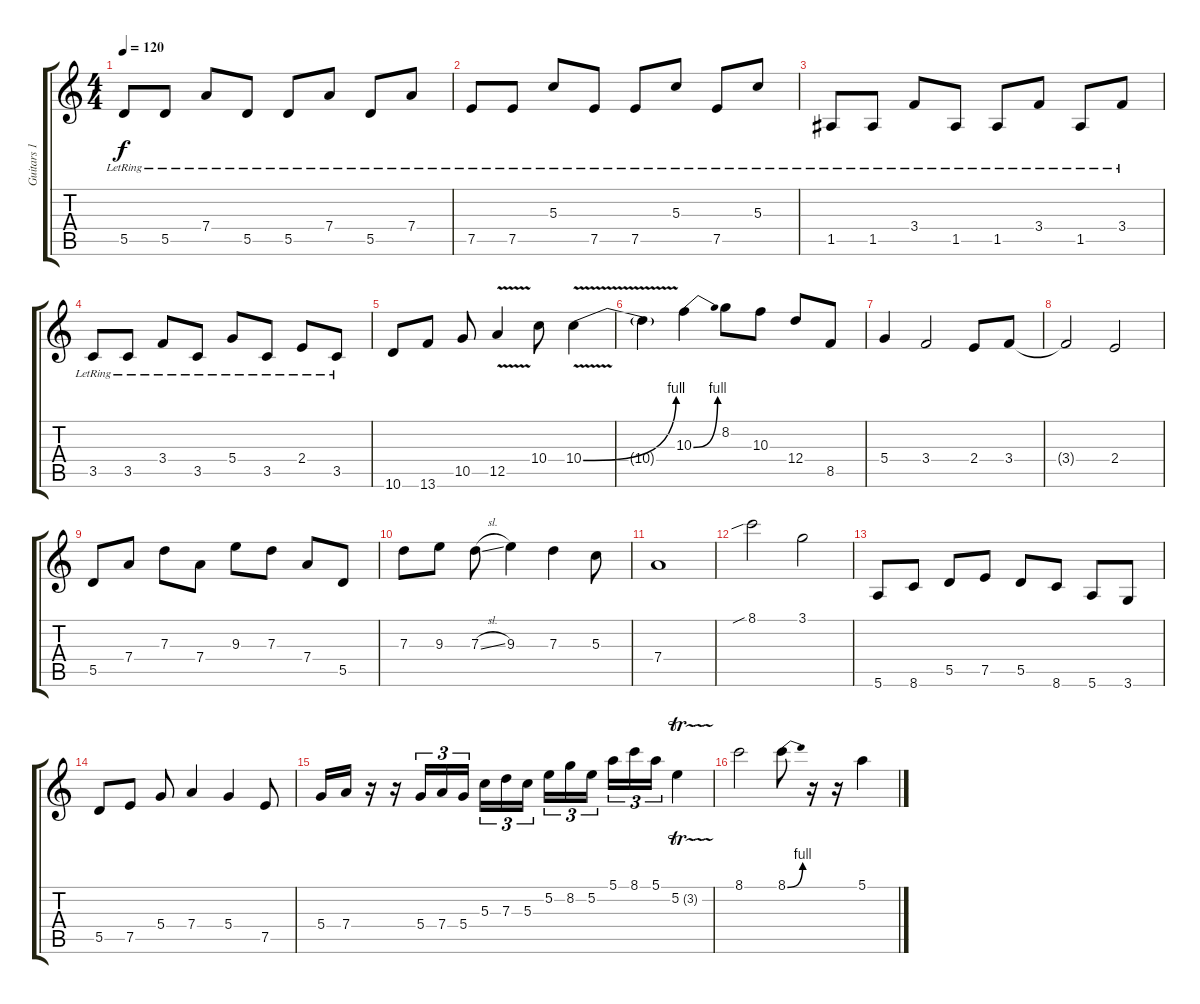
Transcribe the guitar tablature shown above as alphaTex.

\track ("Guitars 1" "Guitars 1") {instrument electricguitarjazz}
\staff {score tabs}
\tuning (E4 B3 G3 D3 A2 E2) {hide}
\ts (4 4)
\tempo 120
\clef g2
\ks c
5.5{lr}.8{dy f} 5.5{lr}.8 7.4{lr}.8 5.5{lr}.8 5.5{lr}.8 7.4{lr}.8 5.5{lr}.8 7.4{lr}.8 |
7.5{lr}.8 7.5{lr}.8 5.3{lr}.8 7.5{lr}.8 7.5{lr}.8 5.3{lr}.8 7.5{lr}.8 5.3{lr}.8 |
1.5{lr}.8 1.5{lr}.8 3.4{lr}.8 1.5{lr}.8 1.5{lr}.8 3.4{lr}.8 1.5{lr}.8 3.4{lr}.8 |
3.5{lr}.8 3.5{lr}.8 3.4{lr}.8 3.5{lr}.8 5.4{lr}.8 3.5{lr}.8 2.4{lr}.8 3.5{lr}.8 |
10.6.8{instrument altosax} 13.6.8{instrument altosax} 10.5.8 12.5{v}.4 10.4.8 10.4{be (bend 0 0 60 4) v}.4 |
10.4{t}.4 10.3{be (bend 0 0 60 4)}.4 8.2.8 10.3.8 12.4.8 8.5.8 |
5.4.4 3.4.2 2.4.8 3.4.8 |
3.4{t}.2 2.4.2 |
5.5.8 7.4.8 7.3.8 7.4.8 9.3.8 7.3.8 7.4.8 5.5.8 |
7.3.8 9.3.8 7.3{sl}.8 9.3.4 7.3.4 5.3.8 |
7.4.1 |
8.1{sib}.2 3.1.2 |
5.6.8 8.6.8 5.5.8 7.5.8 5.5.8 8.6.8 5.6.8 3.6.8 |
5.5.8 7.5.8 5.4.8 7.4.4 5.4.4 7.5.8 |
5.4.16 7.4.16 r.16 r.16 5.4.16{tu (3 2)} 7.4.16{tu (3 2)} 5.4.16{tu (3 2)} 5.3.16{tu (3 2)} 7.3.16{tu (3 2)} 5.3.16{tu (3 2)} 5.2.16{tu (3 2)} 8.2.16{tu (3 2)} 5.2.16{tu (3 2)} 5.1.16{tu (3 2)} 8.1.16{tu (3 2)} 5.1.16{tu (3 2)} 5.2{tr (3 16)}.4 |
8.1.2 8.1{be (bend 0 0 60 4)}.8 r.16 r.16 5.1.4
